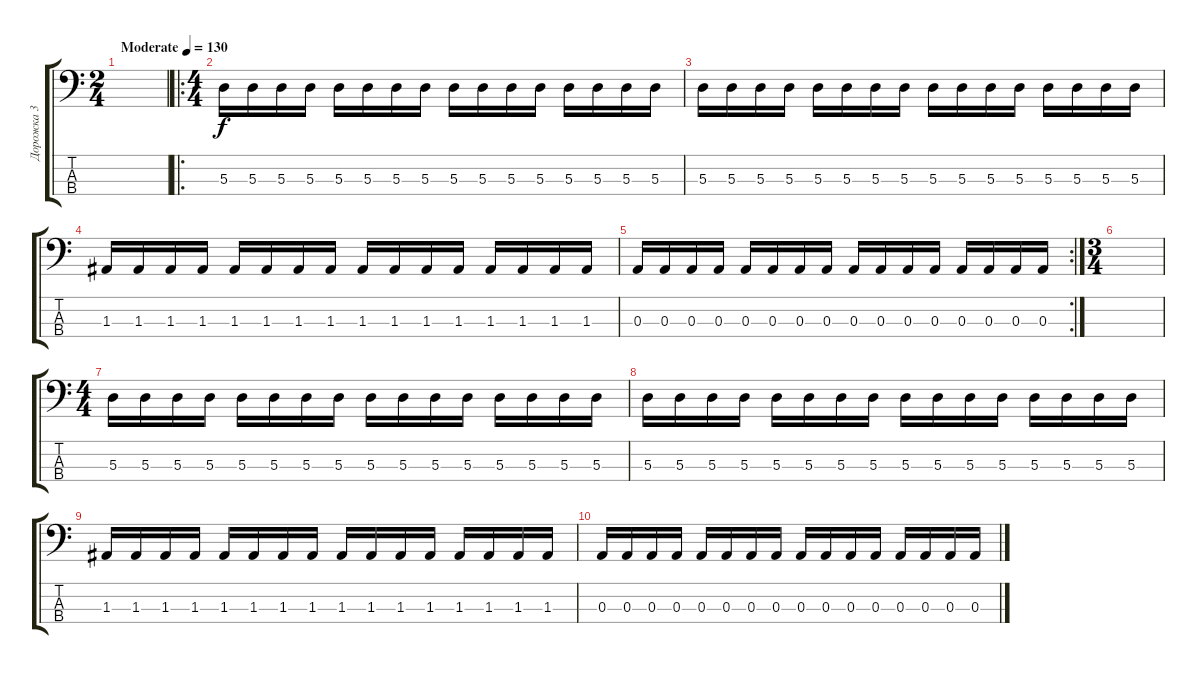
\track ("Дорожка 3" "Дорожка 3") {instrument electricbassfinger}
\staff {score tabs}
\tuning (G2 D2 A1 E1) {hide}
\ts (2 4)
\tempo (130 "Moderate")
\clef f4
\ks c
|
\ro
\ts (4 4)
5.3.16 5.3.16 5.3.16 5.3.16 5.3.16 5.3.16 5.3.16 5.3.16 5.3.16 5.3.16 5.3.16 5.3.16 5.3.16 5.3.16 5.3.16 5.3.16 |
5.3.16 5.3.16 5.3.16 5.3.16 5.3.16 5.3.16 5.3.16 5.3.16 5.3.16 5.3.16 5.3.16 5.3.16 5.3.16 5.3.16 5.3.16 5.3.16 |
1.3.16 1.3.16 1.3.16 1.3.16 1.3.16 1.3.16 1.3.16 1.3.16 1.3.16 1.3.16 1.3.16 1.3.16 1.3.16 1.3.16 1.3.16 1.3.16 |
\rc 2
0.3.16 0.3.16 0.3.16 0.3.16 0.3.16 0.3.16 0.3.16 0.3.16 0.3.16 0.3.16 0.3.16 0.3.16 0.3.16 0.3.16 0.3.16 0.3.16 |
\ts (3 4)
|
\ts (4 4)
5.3.16 5.3.16 5.3.16 5.3.16 5.3.16 5.3.16 5.3.16 5.3.16 5.3.16 5.3.16 5.3.16 5.3.16 5.3.16 5.3.16 5.3.16 5.3.16 |
5.3.16 5.3.16 5.3.16 5.3.16 5.3.16 5.3.16 5.3.16 5.3.16 5.3.16 5.3.16 5.3.16 5.3.16 5.3.16 5.3.16 5.3.16 5.3.16 |
1.3.16 1.3.16 1.3.16 1.3.16 1.3.16 1.3.16 1.3.16 1.3.16 1.3.16 1.3.16 1.3.16 1.3.16 1.3.16 1.3.16 1.3.16 1.3.16 |
0.3.16 0.3.16 0.3.16 0.3.16 0.3.16 0.3.16 0.3.16 0.3.16 0.3.16 0.3.16 0.3.16 0.3.16 0.3.16 0.3.16 0.3.16 0.3.16
